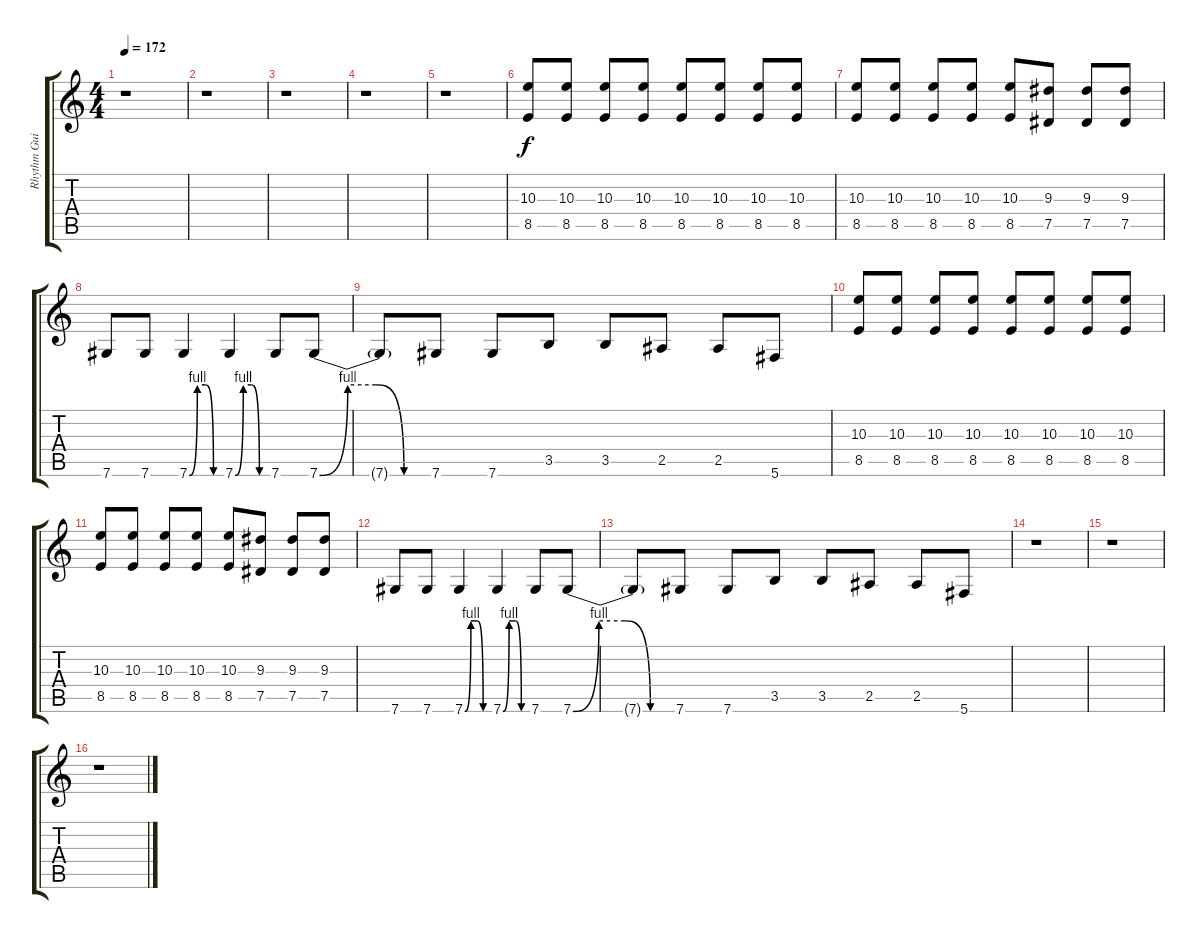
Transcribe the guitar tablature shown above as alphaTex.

\track ("Rhythm Guitar 1" "Rhythm Gui") {instrument distortionguitar}
\staff {score tabs}
\tuning (Eb4 Bb3 Gb3 Db3 Ab2 Db2) {hide}
\ts (4 4)
\tempo 172
\clef g2
\ks c
r.1{dy f instrument distortionguitar} |
r.1 |
r.1 |
r.1 |
r.1 |
(10.3 8.5).8 (10.3 8.5).8 (10.3 8.5).8 (10.3 8.5).8 (10.3 8.5).8 (10.3 8.5).8 (10.3 8.5).8 (10.3 8.5).8 |
(10.3 8.5).8 (10.3 8.5).8 (10.3 8.5).8 (10.3 8.5).8 (10.3 8.5).8 (9.3 7.5).8 (9.3 7.5).8 (9.3 7.5).8 |
7.6.8 7.6.8 7.6{be (custom 0 0 15 4 30 4 45 0 60 0)}.4 7.6{be (custom 0 0 15 4 30 4 45 0 60 0)}.4 7.6.8 7.6{be (custom 0 0 15 4 30 4 45 0 60 0)}.8 |
7.6{t}.8 7.6.8 7.6.8 3.5.8 3.5.8 2.5.8 2.5.8 5.6.8 |
(10.3 8.5).8 (10.3 8.5).8 (10.3 8.5).8 (10.3 8.5).8 (10.3 8.5).8 (10.3 8.5).8 (10.3 8.5).8 (10.3 8.5).8 |
(10.3 8.5).8 (10.3 8.5).8 (10.3 8.5).8 (10.3 8.5).8 (10.3 8.5).8 (9.3 7.5).8 (9.3 7.5).8 (9.3 7.5).8 |
7.6.8 7.6.8 7.6{be (custom 0 0 15 4 30 4 45 0 60 0)}.4 7.6{be (custom 0 0 15 4 30 4 45 0 60 0)}.4 7.6.8 7.6{be (custom 0 0 15 4 30 4 45 0 60 0)}.8 |
7.6{t}.8 7.6.8 7.6.8 3.5.8 3.5.8 2.5.8 2.5.8 5.6.8 |
r.1 |
r.1 |
r.1
